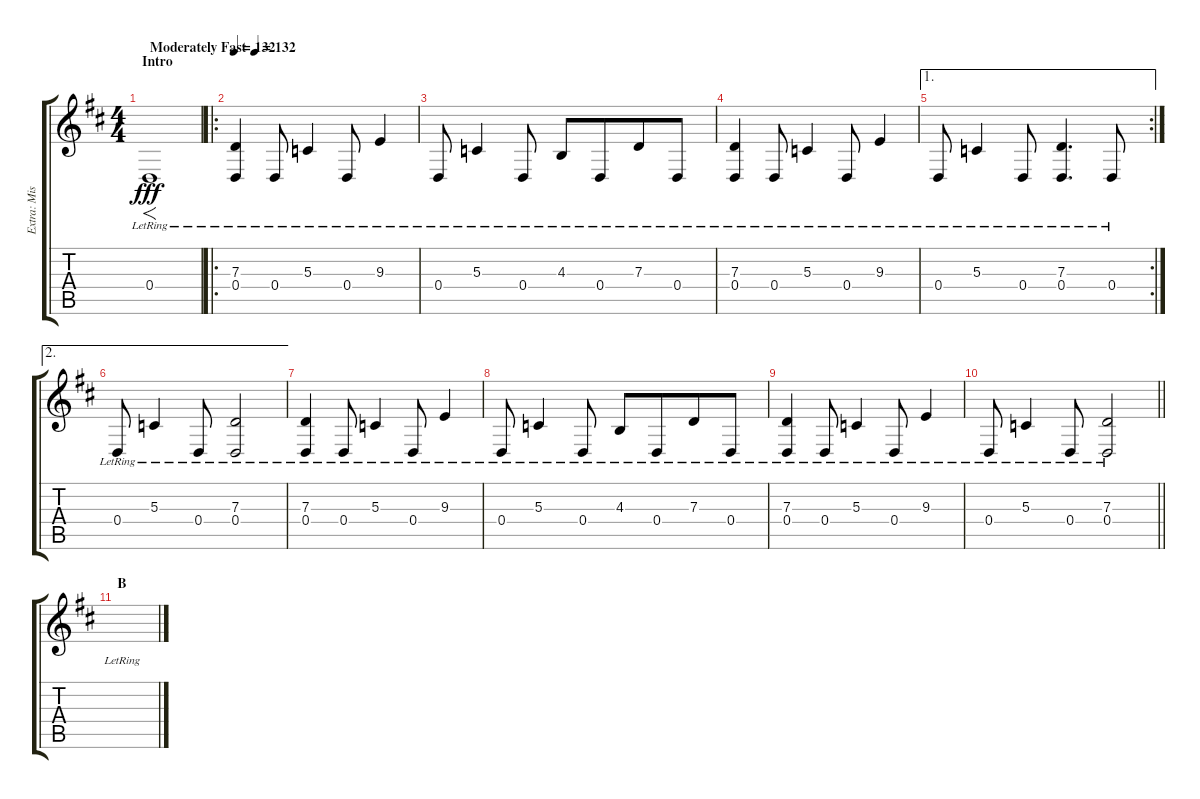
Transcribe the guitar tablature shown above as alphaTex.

\track ("Extra: Misc" "Extra: Mis") {instrument sitar}
\staff {score tabs}
\tuning (E4 B3 G3 D3 A2 D2) {hide}
\ts (4 4)
\section ("" "Intro")
\tempo (132 "Moderately Fast")
\tempo 66
\tempo (132 "Moderately Fast")
\clef g2
\ks d
0.4{lr}.1{f dy fff instrument sitar} |
\ro
\tempo 132
(7.3{lr} 0.4{lr}).4 0.4{lr}.8 5.3{lr}.4 0.4{lr}.8 9.3{lr}.4 |
0.4{lr}.8 5.3{lr}.4 0.4{lr}.8 4.3{lr}.8 0.4{lr}.8{beam merge} 7.3{lr}.8 0.4{lr}.8 |
(7.3{lr} 0.4{lr}).4 0.4{lr}.8 5.3{lr}.4 0.4{lr}.8 9.3{lr}.4 |
\ae 1
\rc 2
0.4{lr}.8 5.3{lr}.4 0.4{lr}.8 (7.3{lr} 0.4{lr}).4{d} 0.4{lr}.8 |
\ae 2
0.4{lr}.8 5.3{lr}.4 0.4{lr}.8 (7.3{lr} 0.4{lr}).2 |
(7.3{lr} 0.4{lr}).4 0.4{lr}.8 5.3{lr}.4 0.4{lr}.8 9.3{lr}.4 |
0.4{lr}.8 5.3{lr}.4 0.4{lr}.8 4.3{lr}.8 0.4{lr}.8{beam merge} 7.3{lr}.8 0.4{lr}.8 |
(7.3{lr} 0.4{lr}).4 0.4{lr}.8 5.3{lr}.4 0.4{lr}.8 9.3{lr}.4 |
\barLineRight lightlight
0.4{lr}.8 5.3{lr}.4 0.4{lr}.8 (7.3{lr} 0.4{lr}).2 |
\section ("" "B")
